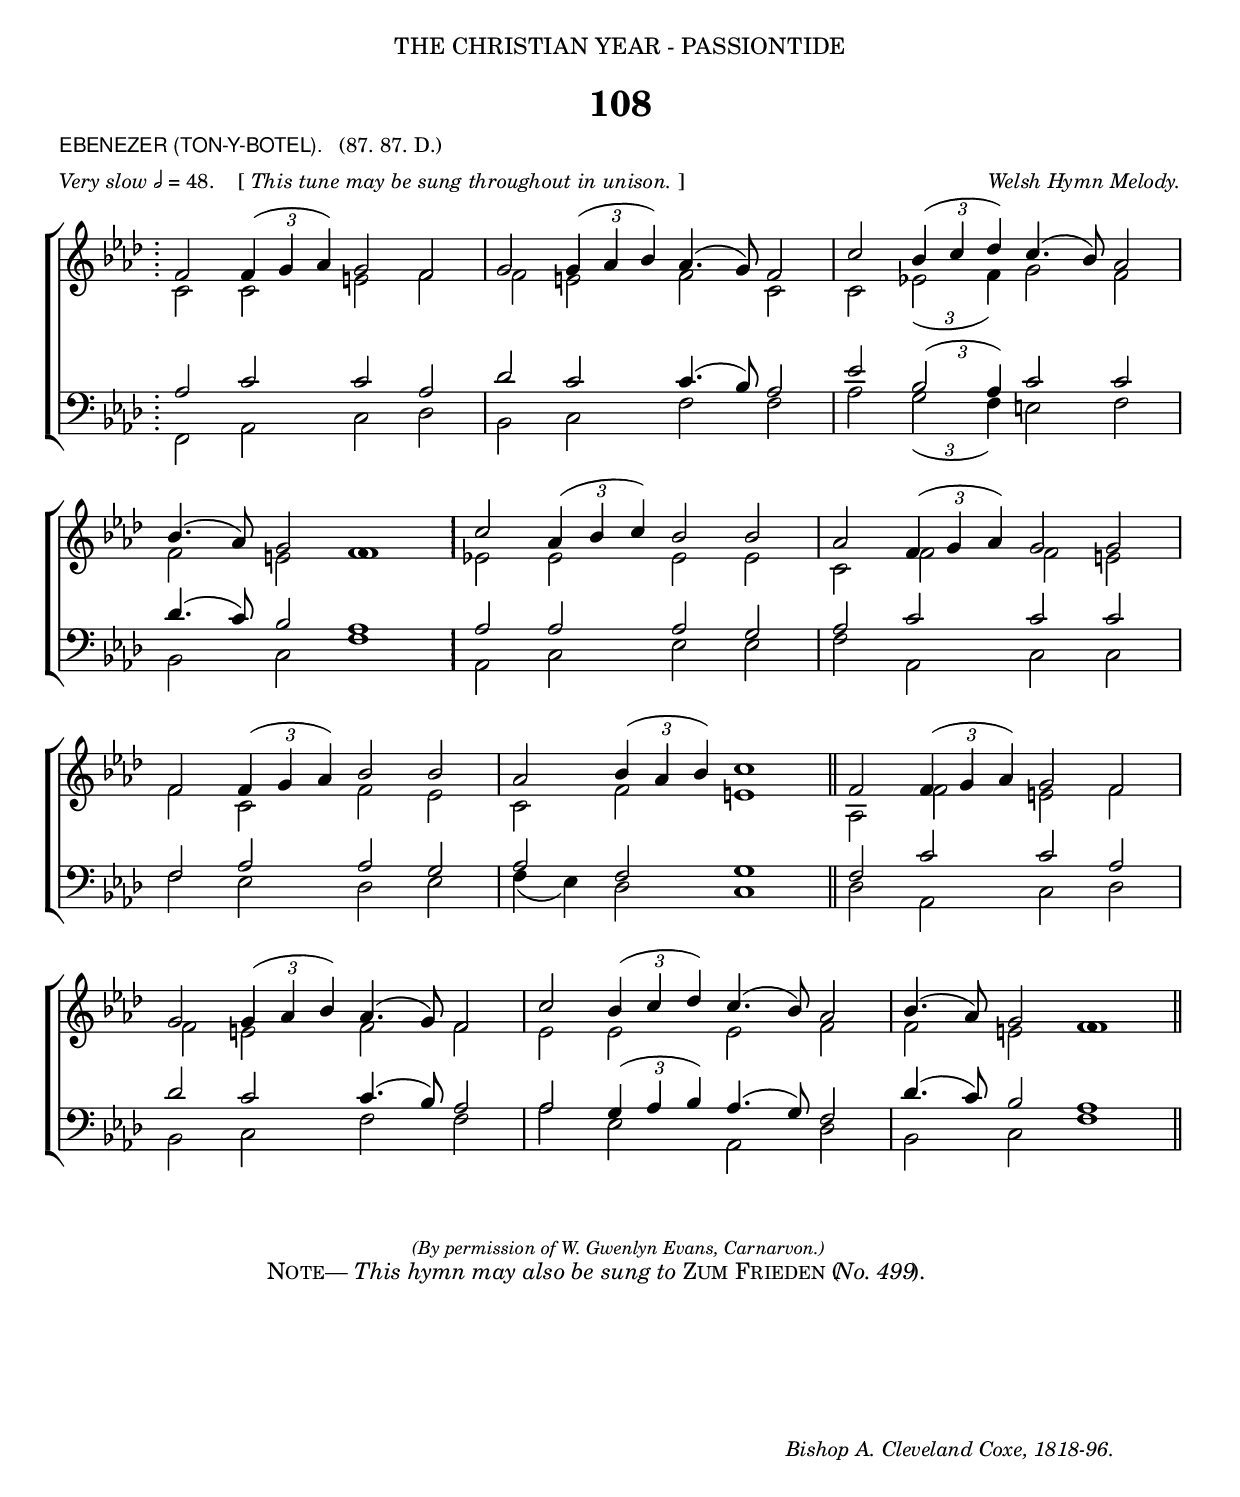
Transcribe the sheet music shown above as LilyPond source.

%%%% 178.png
%%%% Hymn 108. Ebenezer (Ton-Y-Botel). "Who is this with garments gory"
%%%% Rev 2.

\version "2.10.23"

\header {

  dedication = \markup { \center-align { "THE CHRISTIAN YEAR - PASSIONTIDE"
	\hspace #0.1 }}	

  title = "108"

  poet = \markup { \small {  \line { \sans {"EBENEZER (TON-Y-BOTEL)."} \hspace #1 \roman {"(87. 87. D.)"}} }}

  meter = \markup { \small { \italic {Very slow} \fontsize #-5 \general-align #Y #DOWN \note #"2" #1 = 48.} \small { "   [" \italic {This tune may be sung throughout in unison.} "]" }}
 
  arranger = \markup { \small \italic "Welsh Hymn Melody." }
  
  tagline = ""
}


%%%%%%%%%%%%%%%%%%%%%%%%%%%%%%%%%%%%%%% Macros

%%% prints a repeat sign glyph comprising 4 dots. Used only to begin a repeat at the start of a piece where \bar ":" does not work	

fdstartrepeat =  {\once \override Staff.BarLine #'stencil = #ly:text-interface::print
					\once \override Staff.BarLine #'text = \markup  { \line { \hspace #0 \override #'(baseline-skip . 1.0)
							\raise #1.4 \column { \with-color #black { \fontsize #2 . \fontsize #2 . \fontsize #2 . \fontsize #2 .} }
					} }	
					\bar "|:"
}	

%%% prints a repeat sign glyph comprising 4 dots and two thin bars

fdendrepeat = {\once \override Staff.BarLine #'stencil = #ly:text-interface::print
				\once \override Staff.BarLine #'text = \markup  {  \line { \raise #1.4 \override #'(baseline-skip . 1.0)  
						\column { \with-color #black {  \fontsize #2 . \fontsize #2 . \fontsize #2 . \fontsize #2 .} }
							\hspace #-1 \filled-box #'(0 . 0.15) #'(-2 . 2) #0							  \hspace #-0.9 \filled-box #'(0 . 0.15) #'(-2 . 2) #0
				} }
				\bar "||"
}

%%%% Make Triplet bracket transparent

hidetup = { \override TupletBracket #'transparent = ##t }


%%% merge. Macro to pull note slightly leftwards.  Used to produce those partially merged wholenotes 

merge = \once \override NoteColumn #'force-hshift = #-0.01

%%%%%%%%%%%%%%%%%%%%%%%%%% End of macro definitions


%%% SATB voices

global = {
  \time 8/4
  \key aes \major
  \set Staff.midiInstrument = "church organ"
}

soprano = \relative c' { \hidetup 
  \tag #'repeatpart { \fdstartrepeat f2 \times 2/3 { f4 (g aes) } g2 f | g \times 2/3 { g4 (aes bes) } aes4.(g8) f2 | c' \times 2/3 { bes4 (c des) } c4.(bes8) aes2 | \break
   
  bes4.(aes8) g2 f1 \fdendrepeat } 
      \tag #'remainder { c'2 \times 2/3 { aes4(bes c)} bes2 bes | aes \times 2/3 {f4(g aes)} g2 g | \break

  f \times 2/3 {f4(g aes)} bes2 bes | aes \times 2/3 {bes4(aes bes)} c1 \bar "||" f,2 \times 2/3 {f4(g aes)} g2 f | \break
  
  g \times 2/3 {g4(aes bes)} aes4.(g8) f2 | c' \times 2/3 {bes4 (c des)} c4.(bes8) aes2 | bes4.(aes8) g2 f1 \bar "||" }
}

alto = \relative c' { \hidetup
  \tag #'repeatpart { \fdstartrepeat c2 c e f | f e f c | c \times 2/3 {ees!2(f4)} g2 f | \break
	  
  f e \merge f1 \fdendrepeat }
      \tag #'remainder { ees!2 ees ees ees | c f f e | \break
  
  f c f ees | c f e1 \bar "||" aes,2 f' e f | \break
  
  f e f f | ees ees ees f | f e \merge f1 \bar "||" }
}

tenor = \relative c { \hidetup \clef bass 
  \tag #'repeatpart { \fdstartrepeat aes'2 c c aes | des c c4.(bes8) aes2 | ees' \times 2/3 {bes2(aes4)} c2 c | \break
  
  des4.(c8) bes2 aes1 \fdendrepeat }
      \tag #'remainder { aes2 aes aes g | aes c c c | \break
  
  f, aes aes g | aes f g1 \bar "||" f2 c' c aes | \break
  
  des c c4.(bes8) aes2 | aes \times 2/3 {g4(aes bes)} aes4.(g8) f2 | des'4.(c8) bes2 aes1 \bar "||" }
}

bass = \relative c { \hidetup \clef bass 
  \tag #'repeatpart { \fdstartrepeat f,2 aes c des | bes c f f | aes \times 2/3 {g2(f4)} e2 f | \break
  
  bes, c f1 \fdendrepeat }
      \tag #'remainder { aes,2 c ees ees | f aes, c c | \break
  
  f ees des ees | f4(ees) des2 c1 \bar "||" des2 aes c des | \break
  
  bes c f f | aes ees aes, des | bes c f1 \bar "||" }
}

#(ly:set-option 'point-and-click #f)

\paper {
  #(set-paper-size "a4")
%  annotate-spacing = ##t
  print-page-number = ##f
  ragged-last-bottom = ##t
  ragged-bottom = ##t
}

\book {

%%% Score block	

\score{

\new ChoirStaff	
<<
	\context Staff = upper << 
	\context Voice = sopranos { \voiceOne \global \soprano }
	\context Voice = altos    { \voiceTwo \global \alto }
	                      >>
	\context Staff = lower <<
	\context Voice = tenors { \voiceOne \global \tenor }
	\context Voice = basses { \voiceTwo \global \bass }
			        >>
>>
\layout {
		indent=0
		\context { \Score \remove "Bar_number_engraver" }
		\context { \Staff \remove "Time_signature_engraver" }
		\context { \Score \remove "Mark_engraver"  }
                \context { \Staff \consists "Mark_engraver"  }
		
	} %% close layout
	
} %% Score bracket

%%% A separate score block to unfold the repeat and generate the Hymn Midi	

\score{

\new ChoirStaff	
<<
	\context Staff = upper << 
	\context Voice = sopranos { \voiceOne \global \keepWithTag #'repeatpart \soprano \soprano }
	\context Voice = altos    { \voiceTwo \global \keepWithTag #'repeatpart \alto \alto }
	                      >>
	\context Staff = lower <<
	\context Voice = tenors { \voiceOne \global \keepWithTag #'repeatpart \tenor \tenor }
	\context Voice = basses { \voiceTwo \global \keepWithTag #'repeatpart \bass \bass }
			        >>
>>

\midi { \context { \Score tempoWholesPerMinute = #(ly:make-moment 48 2)}} 
	
}

%%% Permission line markup

\markup { \hspace #34 \small \smaller \italic "(By permission of W. Gwenlyn Evans, Carnarvon.)" }

%%% Hymn Note markup

\markup { \hspace #20 \smallCaps "Note" \hspace #-1.2 ".—" \italic "This hymn may also be sung to" \smallCaps "Zum Frieden" "(" \hspace #-1 \italic "No. 499" \hspace #-1 ")." }

%%% fake score block to occupy space and force a pagebreak.  Can't think of a better way of doing this.
\score{
	{s4 }
\header { breakbefore = ##f piece = ##f opus = ##f tagline = ##f }
\layout{	
	\context { \Staff
		\remove Time_signature_engraver
		\remove Key_engraver
		\remove Clef_engraver
		\remove Staff_symbol_engraver
}}}

%%% Second page

%%% Lyric attribution

\markup { \small { \hspace #70 \italic "Bishop A. Cleveland Coxe, 1818-96." } } 
                                                                                                                                                                                                        
%%% Main lyric block
%%% To fit on one page, lyrics are in 3 columns: column 1 (verse 1), column 2 (a dividing line), column 3 (verse2), with verses 3 and 4 centred below them. 

\markup { \hspace #4  %%add space as necc. to center the entire block of lyrics
          \column { %%% super column for entire block of lyrics
	    \line { %% a master line of 3 columns, two for lyrics and one column of a separator line
		\column { %% column 1
	                 \column { %%verse 1 is a column of 2 lines  
	                  \line { \hspace #2.2 \column { \lower #2.4 \fontsize #8 "W" }   %%Drop Cap goes here
				  \hspace #-1.0    %% adjust this if other letters are too far from Drop Cap
				  \column  { \raise #0.0 "HO is this with garments gory,"
			                                "  Triumphing from Bozrah's way;" } }  
	                  \line {  \hspace #2.5  %%adjust hspace until this line left edge is flush with Drop Cap
				   \lower  #1.56  %%adjust this until the line spacing looks right
				   \column {   
					   "This that weareth robes of glory,"
					   "    Bright with more than victory's ray?"
					   "Who is this unwearied comer"
					   "    From his journey's sultry length,"
					   "Travelling through Idumè's summer"
					   "    In the greatness of his strength?"
			  		}} 
			         } %%% finish verse 1
		}  %% finish Page column 1
		
	\hspace #4 %%adds horizontal space columns 1 and 2   
			   
	\column { \filled-box #'(0.0 . 0.1) #'( -21 . 1) #0 }   %%% Column 2. This is the line dviding the columns 1 and 3. 
			   	   
	\hspace #4 %%adds horizontal space between columns 2 and 3	
	
	\column { %%start page column 3		
 
           		\line { "2  "
			   \column {	     
				   "Wherefore red in thine apparel"
				   "    Like the conquerors of earth,"
				   "And arrayed like those who carol"
				   "    O'er the reeking vineyard's mirth?"
				   "Who art thou, the valleys seeking"
				   "    Where our peaceful harvests wave?"
				   "‘I, in righteous anger speaking,"
				   "    I, the mighty One to save;"
			}}
	    } %%% end column 3
     } %%% end master-line
     
     %%% centred verses 3 and 4
     			\hspace #1 
           		\line { \hspace #28 "3  "
			   \column {	     
				   "‘I, that of the raging heathen"
				   "    Trod the winepress all alone,"
				   "Now in victor-garlands wreathen"
				   "    Coming to redeem mine own:"
				   "I am he with sprinkled raiment,"
				   "    Glorious for my vengeance-hour,"
				   "Ransoming, with priceless payment,"
				   "    And delivering with power.’"
			}}
     			\hspace #1 
           		\line { \hspace #18 \italic "Unison. " "4. "
			   \column {	     
				   "Hail! All hail! Thou Lord of Glory!"
				   "    Thee, our Father, thee we own;"
				   "Abram heard not of our story,"
				   "    Israel ne'er our Name hath known."
				   "But, Redeemer, thou hast sought us,"
				   "    Thou hast heard thy children's wail,"
				   "Thou with thy dear Blood hast bought us:"
				   "    Hail! Thou mighty Victor, hail!"
			}}
   } %%% super column bracket
} %%% lyrics markup bracket


%% Amen score block

\score{

  \new ChoirStaff
   <<
        \context Staff = upper \with { fontSize = #-3  \override StaffSymbol #'staff-space = #(magstep -2) }  
	                      << 
	\context Voice = "sopranos" { \relative c' { \clef treble \global \voiceOne f1 f  \bar "||" }}
	\context Voice = "altos"    { \relative c' { \clef treble \global \voiceTwo des1 c \bar "||" }}
	                      >>
			  
	\context Lyrics \lyricsto "altos" {\override LyricText #'font-size = #-1  A -- men. }
	
	\context Staff = lower \with { fontSize = #-3  \override StaffSymbol #'staff-space = #(magstep -2) }  
	                       << 
	\context Voice = "tenors" { \relative c { \clef bass \global \voiceThree bes'1 a \bar "||" }}
	\context Voice = "basses" { \relative c { \clef bass \global \voiceFour  bes1 f \bar "||" }}
			        >> 
  >>			      
\header { breakbefore = ##f piece = " " opus = " " }

\layout { 
      \context { \Score timing = ##f }
	ragged-right = ##t
	indent = 15\cm
	\context { \Staff \remove Time_signature_engraver }

       } %% close layout

%%% Amen Midi

\midi { \context { \Score tempoWholesPerMinute = #(ly:make-moment 48 2) }}

}


%%% Markup for other hymns also suitable
%%% Hymns are in 3 columns,  column 1 (Hymns), column 2 (a dividing line), column 3 (Hymns)

\markup { \line { \hspace #20 \small \italic "The following are suitable, in addition to several of the Lent Hymns:" } }

\markup { \hspace #16 %%add space as necc. to center the entire block of lyrics

	    \line { %% a master line of 3 columns, two for lyrics and one column of a separator line
		\column { %% column 1
			\small "409  In the Cross of Christ I glory."
	                \small "416  Jesu, meek and lowly."
			\small "418  Jesu, name all names above."                      
		}  %% finish Page column 1
		
	\hspace #4 %%adds horizontal space columns 1 and 2   
			   
	\column { \filled-box #'(0.0 . 0.1) #'( -6 . 1 ) #0 }   %%% Column 2. This is the line dviding the columns 1 and 3. 
			   	   
	\hspace #4 %%adds horizontal space between columns 2 and 3	
	
	\column { %%start page column 3		
			\small "471  Praise to the Holiest in the height."
	                \small "649  Litany of the Passion."
			\small "656  The Story of the Cross."
	    } %%% end column 3
     } %%% end master-line
} %%% lyrics markup bracket


} %%% book bracket